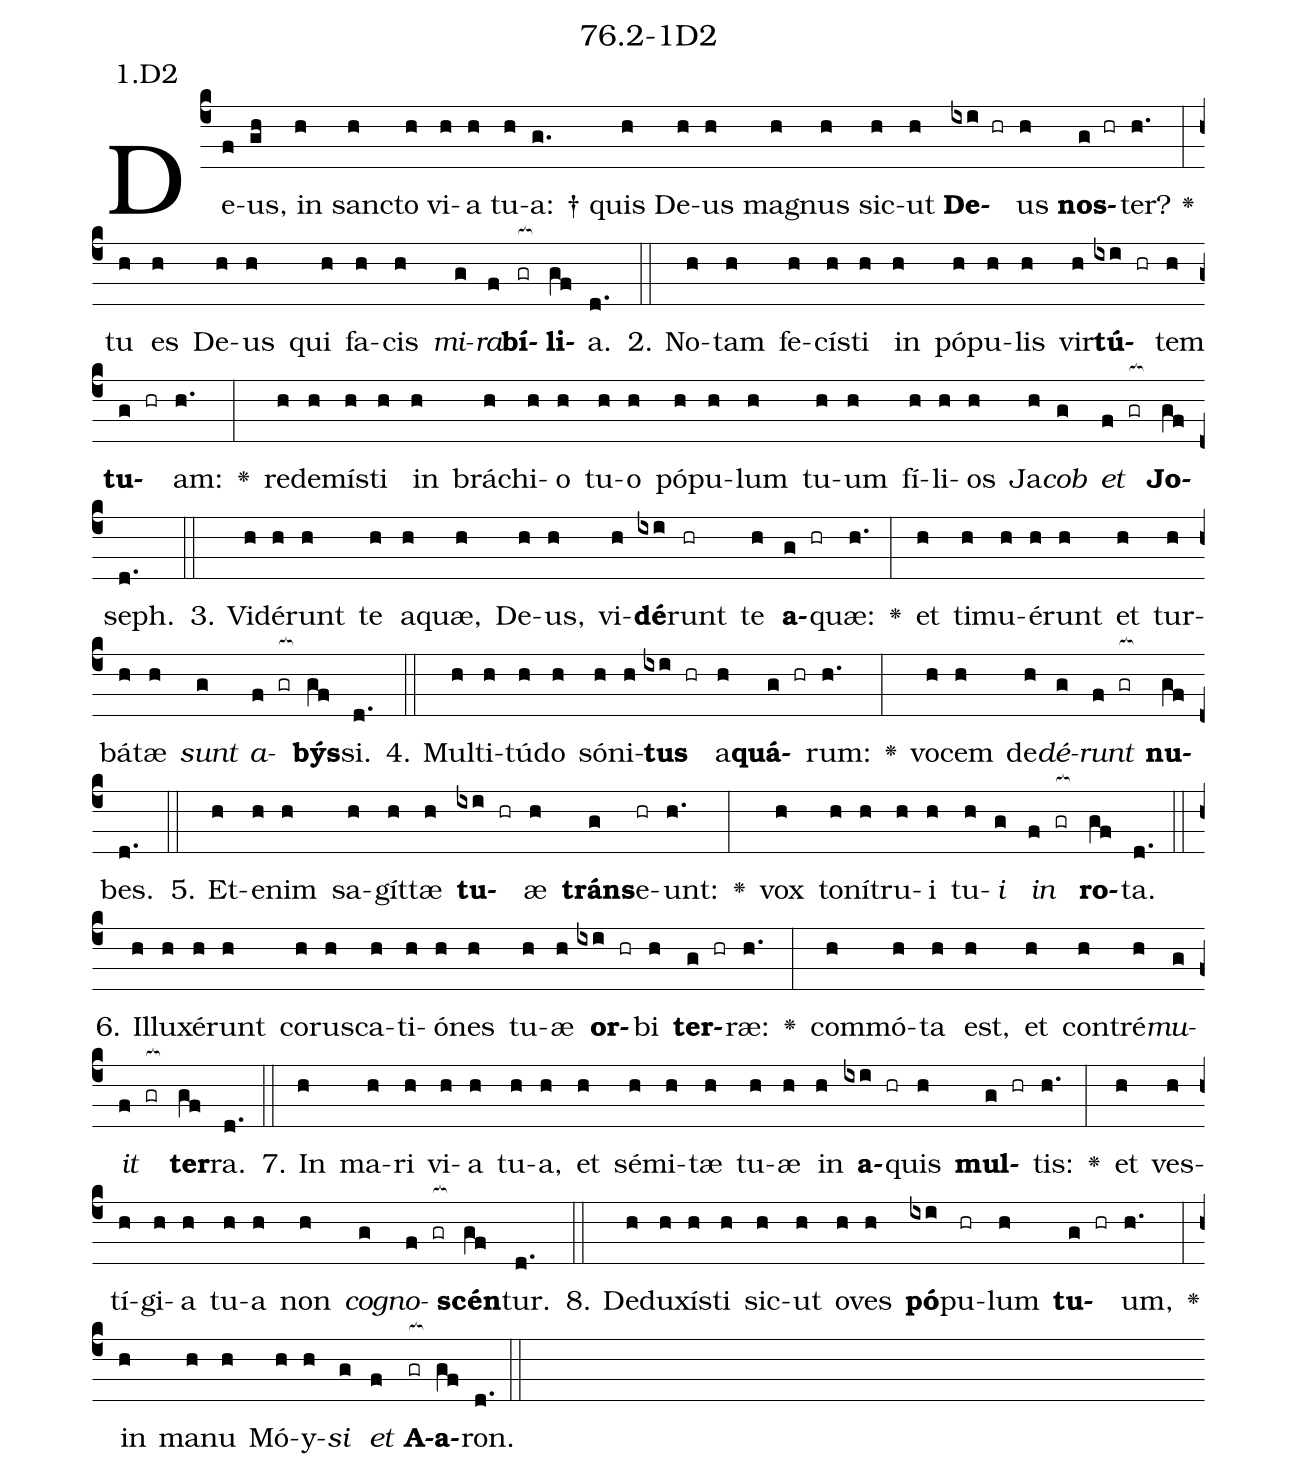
name: 76.2-1D2;
annotation: 1.D2;
%%
(c4)De(f)us,(gh) in(h) sanc(h)to(h) vi(h)a(h) tu(h)a: †(g.) quis(h) De(h)us(h) ma(h)gnus(h) sic(h)ut(h) <b>De</b>(ixi hr)us(h) <b>nos</b>(g hr)ter?(h.) <v>\greheightstar</v>(:) tu(h) es(h) De(h)us(h) qui(h) fa(h)cis(h) <i>mi</i>(g)<i>ra</i>(f)<b>bí</b>(gr[ocb:1{])<b>li</b>(gf[ocb:0}])a.(d.) (::)
2. No(h)tam(h) fe(h)cís(h)ti(h) in(h) pó(h)pu(h)lis(h) vir(h)<b>tú</b>(ixi hr)tem(h) <b>tu</b>(g hr)am:(h.) <v>\greheightstar</v>(:) red(h)e(h)mís(h)ti(h) in(h) brá(h)chi(h)o(h) tu(h)o(h) pó(h)pu(h)lum(h) tu(h)um(h) fí(h)li(h)os(h) Ja(h)<i>cob</i>(g) <i>et</i>(f gr[ocb:1{]) <b>Jo</b>(gf[ocb:0}])seph.(d.) (::)
3. Vi(h)dé(h)runt(h) te(h) a(h)quæ,(h) De(h)us,(h) vi(h)<b>dé</b>(ixi)runt(hr) te(h) <b>a</b>(g hr)quæ:(h.) <v>\greheightstar</v>(:) et(h) ti(h)mu(h)é(h)runt(h) et(h) tur(h)bá(h)tæ(h) <i>sunt</i>(g) <i>a</i>(f gr[ocb:1{])<b>býs</b>(gf[ocb:0}])si.(d.) (::)
4. Mul(h)ti(h)tú(h)do(h) só(h)ni(h)<b>tus</b>(ixi hr) a(h)<b>quá</b>(g hr)rum:(h.) <v>\greheightstar</v>(:) vo(h)cem(h) de(h)<i>dé</i>(g)<i>runt</i>(f gr[ocb:1{]) <b>nu</b>(gf[ocb:0}])bes.(d.) (::)
5. Et(h)e(h)nim(h) sa(h)gít(h)tæ(h) <b>tu</b>(ixi hr)æ(h) <b>tráns</b>(g)e(hr)unt:(h.) <v>\greheightstar</v>(:) vox(h) to(h)ní(h)tru(h)i(h) tu(h)<i>i</i>(g) <i>in</i>(f gr[ocb:1{]) <b>ro</b>(gf[ocb:0}])ta.(d.) (::)
6. Il(h)lu(h)xé(h)runt(h) co(h)rus(h)ca(h)ti(h)ó(h)nes(h) tu(h)æ(h) <b>or</b>(ixi hr)bi(h) <b>ter</b>(g hr)ræ:(h.) <v>\greheightstar</v>(:) com(h)mó(h)ta(h) est,(h) et(h) con(h)tré(h)<i>mu</i>(g)<i>it</i>(f gr[ocb:1{]) <b>ter</b>(gf[ocb:0}])ra.(d.) (::)
7. In(h) ma(h)ri(h) vi(h)a(h) tu(h)a,(h) et(h) sé(h)mi(h)tæ(h) tu(h)æ(h) in(h) <b>a</b>(ixi hr)quis(h) <b>mul</b>(g hr)tis:(h.) <v>\greheightstar</v>(:) et(h) ves(h)tí(h)gi(h)a(h) tu(h)a(h) non(h) <i>co</i>(g)<i>gno</i>(f gr[ocb:1{])<b>scén</b>(gf[ocb:0}])tur.(d.) (::)
8. De(h)du(h)xís(h)ti(h) sic(h)ut(h) o(h)ves(h) <b>pó</b>(ixi)pu(hr)lum(h) <b>tu</b>(g hr)um,(h.) <v>\greheightstar</v>(:) in(h) ma(h)nu(h) Mó(h)y(h)<i>si</i>(g) <i>et</i>(f) <b>A</b>(gr[ocb:1{])<b>a</b>(gf[ocb:0}])ron.(d.) (::)
